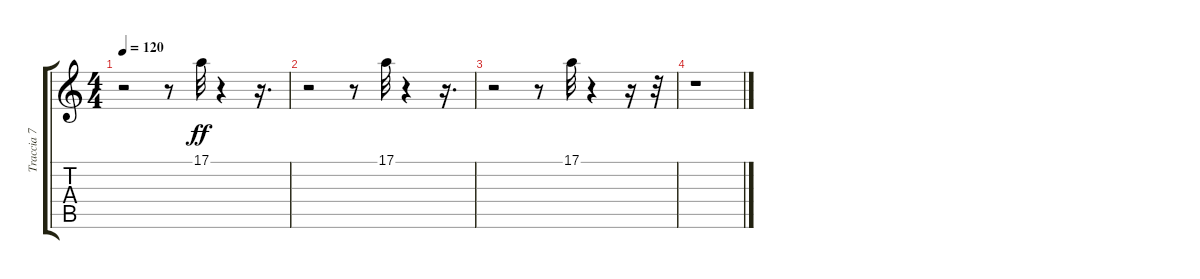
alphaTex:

\track ("Traccia 7" "Traccia 7") {instrument fx7echoes}
\staff {score tabs}
\tuning (E4 B3 G3 D3 A2 E2) {hide}
\ts (4 4)
\tempo 120
\clef g2
\ks c
r.2{dy ff} r.8 17.1.32 r.4 r.16{d} |
r.2 r.8 17.1.32 r.4 r.16{d} |
r.2 r.8 17.1.32 r.4 r.16 r.32 |
r.1
